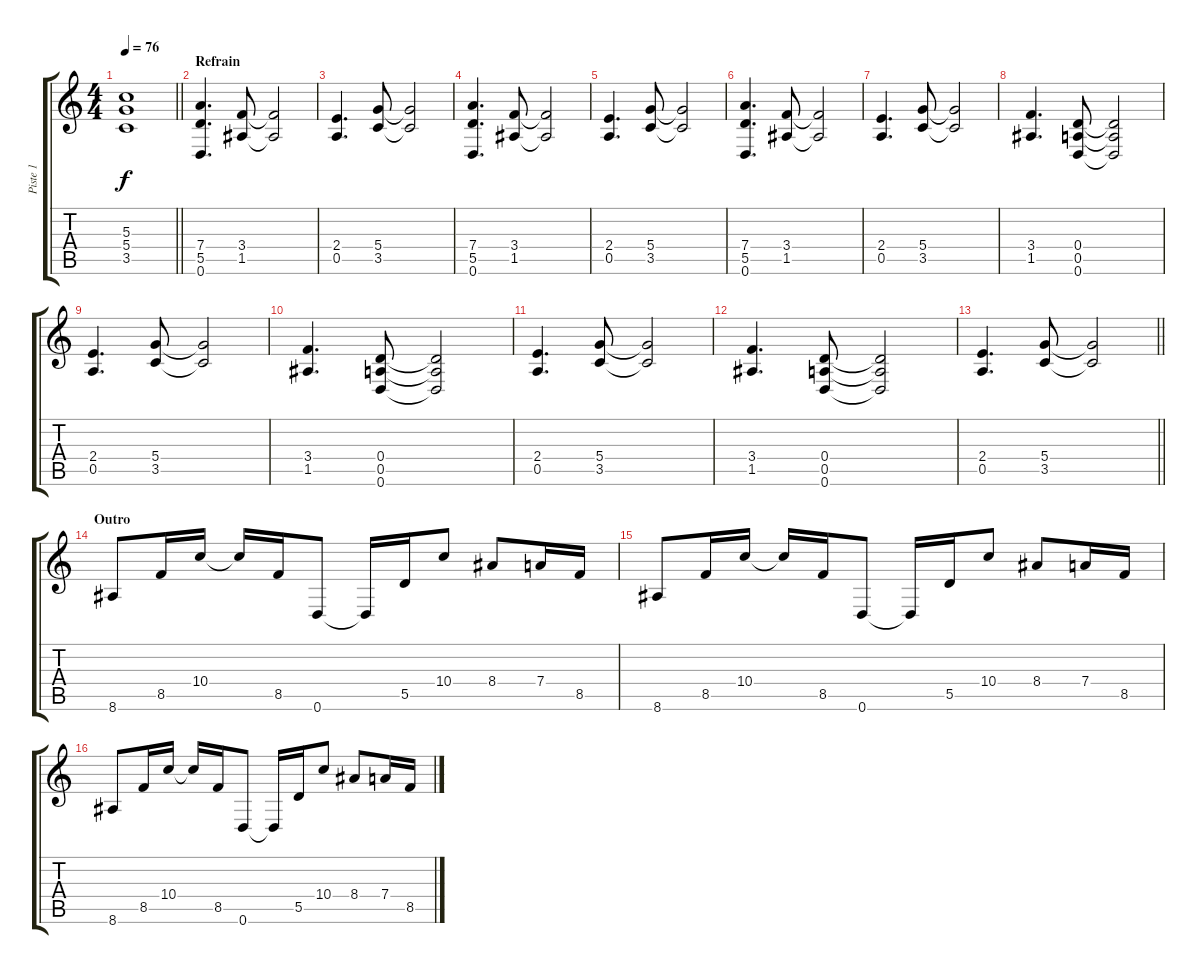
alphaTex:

\track ("Piste 1" "Piste 1") {instrument acousticguitarsteel}
\staff {score tabs}
\tuning (E4 B3 G3 D3 A2 D2) {hide}
\ts (4 4)
\tempo 76
\clef g2
\barLineRight lightlight
\ks c
(5.3 5.4 3.5).1{dy f} |
\section ("" "Refrain")
(7.4 5.5 0.6).4{d instrument acousticguitarsteel} (3.4 1.5).8 (3.4{t} 1.5{t}).2 |
(2.4 0.5).4{d} (5.4 3.5).8 (5.4{t} 3.5{t}).2 |
(7.4 5.5 0.6).4{d} (3.4 1.5).8 (3.4{t} 1.5{t}).2 |
(2.4 0.5).4{d} (5.4 3.5).8 (5.4{t} 3.5{t}).2 |
(7.4 5.5 0.6).4{d} (3.4 1.5).8 (3.4{t} 1.5{t}).2 |
(2.4 0.5).4{d} (5.4 3.5).8 (5.4{t} 3.5{t}).2 |
(3.4 1.5).4{d} (0.4 0.5 0.6).8 (0.4{t} 0.5{t} 0.6{t}).2 |
(2.4 0.5).4{d} (5.4 3.5).8 (5.4{t} 3.5{t}).2 |
(3.4 1.5).4{d} (0.4 0.5 0.6).8 (0.4{t} 0.5{t} 0.6{t}).2 |
(2.4 0.5).4{d} (5.4 3.5).8 (5.4{t} 3.5{t}).2 |
(3.4 1.5).4{d} (0.4 0.5 0.6).8 (0.4{t} 0.5{t} 0.6{t}).2 |
\barLineRight lightlight
(2.4 0.5).4{d} (5.4 3.5).8 (5.4{t} 3.5{t}).2 |
\section ("" "Outro")
8.6.8{instrument acousticguitarsteel} 8.5.16 10.4.16 10.4{t}.16 8.5.16 0.6.8 0.6{t}.16 5.5.16 10.4.8 8.4.8 7.4.16 8.5.16 |
8.6.8 8.5.16 10.4.16 10.4{t}.16 8.5.16 0.6.8 0.6{t}.16 5.5.16 10.4.8 8.4.8 7.4.16 8.5.16 |
8.6.8 8.5.16 10.4.16 10.4{t}.16 8.5.16 0.6.8 0.6{t}.16 5.5.16 10.4.8 8.4.8 7.4.16 8.5.16
